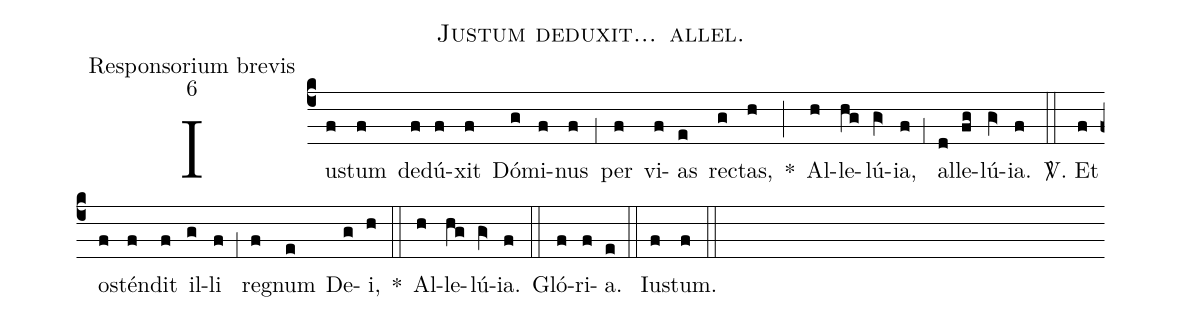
name:Justum deduxit... allel.;
office-part:Responsorium brevis;
mode:6;
%%
(c4) Iu(f)stum(f) de(f)dú(f)xit(f) Dó(g)mi(f)nus(f) (,1) per(f) vi(f)as(e) re(g)ctas,(h) *(;) Al(h)le(hg)lú(gV>)ia,(f) (,1) al(d)le(fg)lú(gV>)ia.(f) (::)

<sp>V/</sp>. Et(f) o(f)stén(f)dit(f) il(g)li(f) (,1) re(f)gnum(e) De(g)i,(h) *(::) Al(h)le(hg)lú(gV>)ia.(f) (::)

Gló(f)ri(f)a.(e) (::)
Iu(f)stum.(f) (::)
